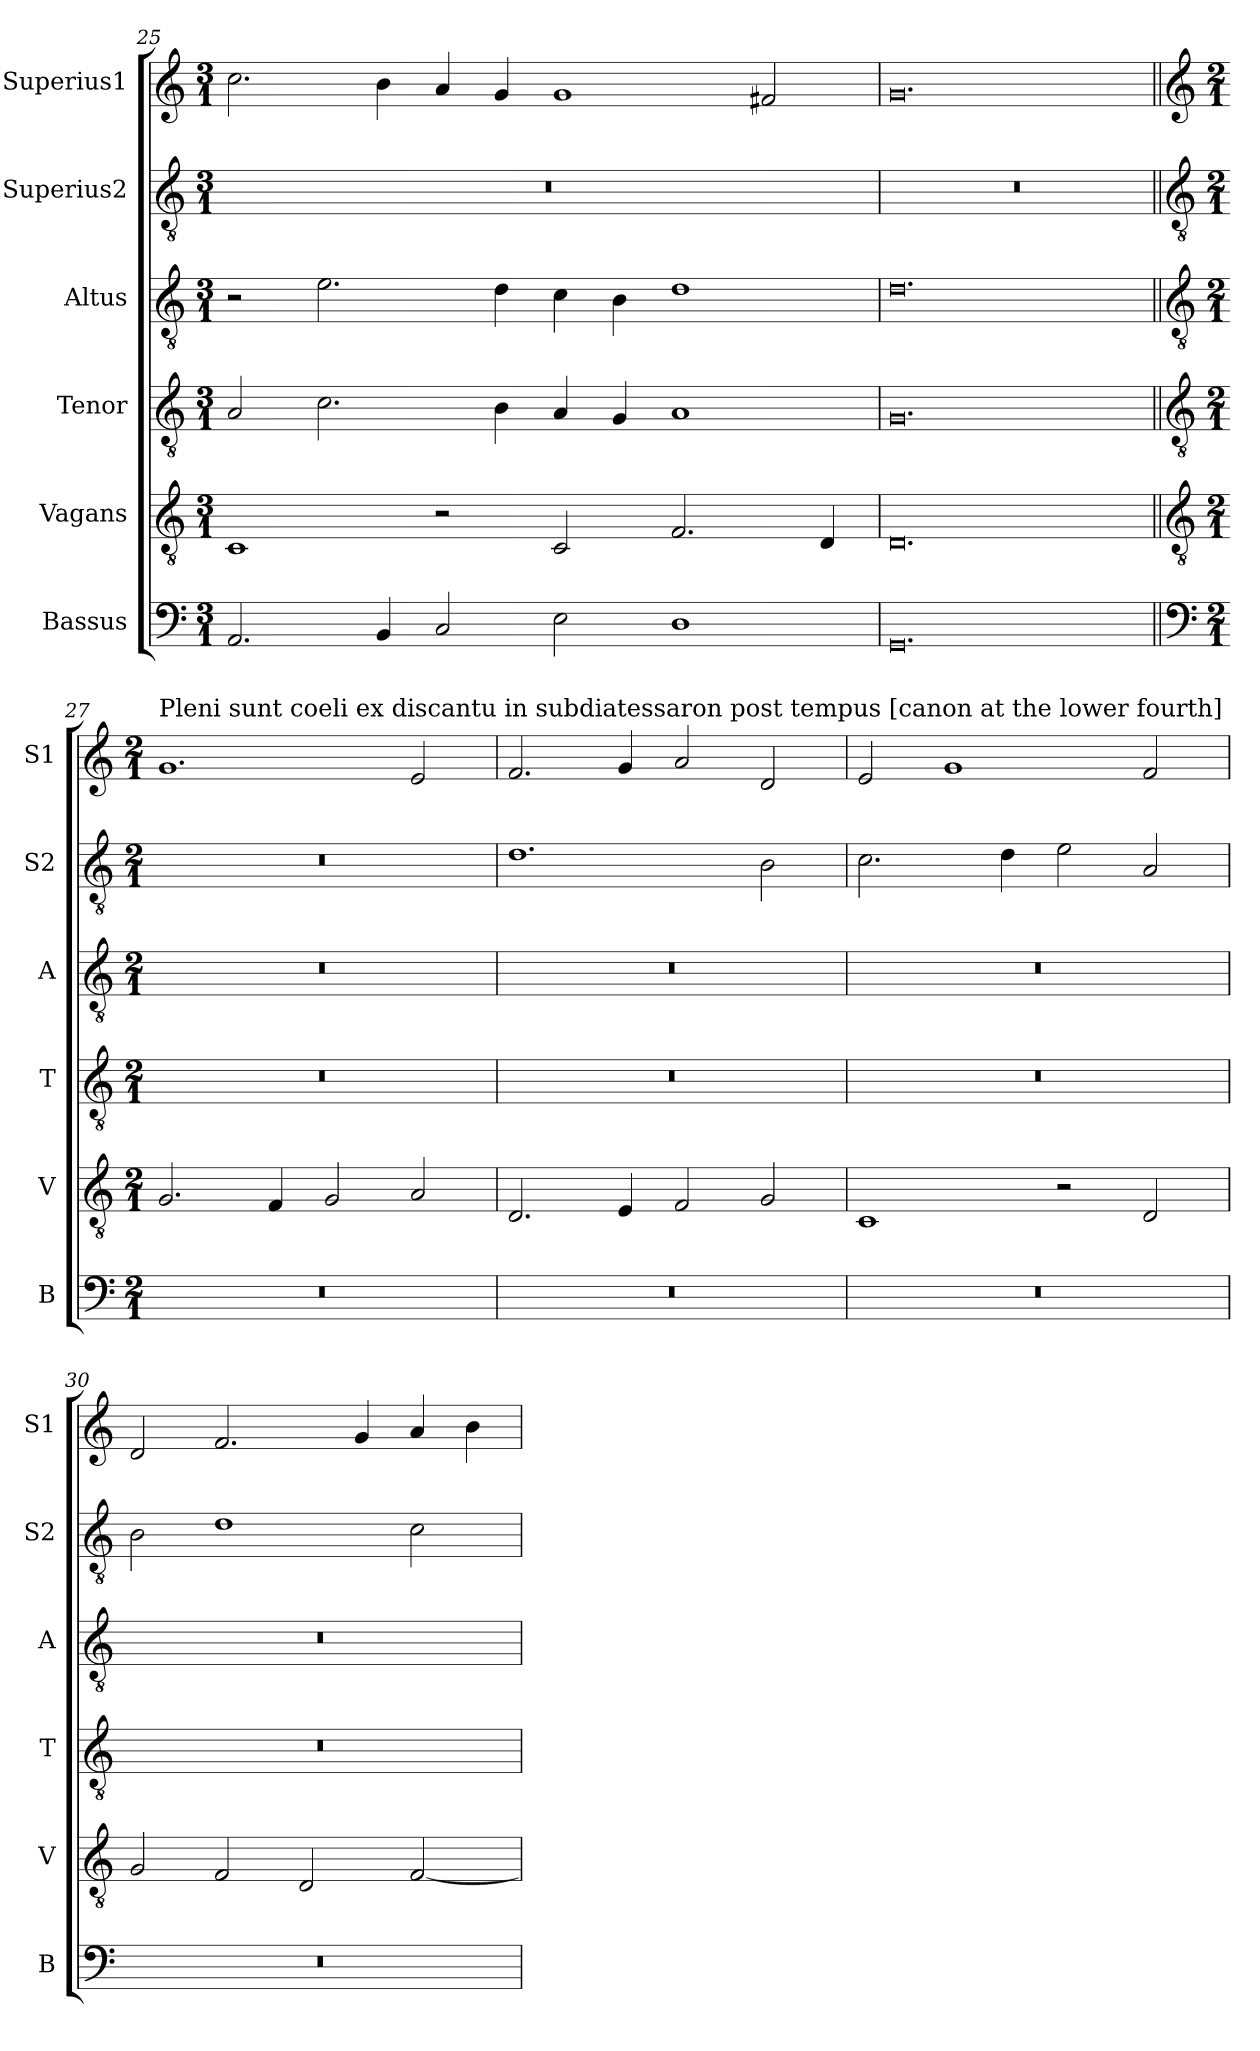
**kern	**kern	**kern	**kern	**kern	**kern
*part6	*part5	*part4	*part3	*part2	*part1
*staff6	*staff5	*staff4	*staff3	*staff2	*staff1
*I"Bassus	*I"Vagans	*I"Tenor	*I"Altus	*I"Superius2	*I"Superius1
*I'B	*I'V	*I'T	*I'A	*I'S2	*I'S1
*clefF4	*clefGv2	*clefGv2	*clefGv2	*clefGv2	*clefG2
*k[]	*k[]	*k[]	*k[]	*k[]	*k[]
*M3/1	*M3/1	*M3/1	*M3/1	*M3/1	*M3/1
=25	=25	=25	=25	=25	=25
2.AA/	1C	2A/	2r	0.r	2.cc\
.	.	2.c\	2.e\	.	.
4BB/	.	.	.	.	4b\
2C/	2r	.	.	.	4a/
.	.	4B\	4d\	.	4g/
2E\	2C/	4A/	4c\	.	1g
.	.	4G/	4B\	.	.
1D	2.F/	1A	1d	.	.
.	.	.	.	.	2f#X/
.	4D/	.	.	.	.
=26	=26	=26	=26	=26	=26
0.GG	0.D	0.G	0.d	0.r	0.g
!!LO:LB:g=z
=27||	=27||	=27||	=27||	=27||	=27||
*clefF4	*clefGv2	*clefGv2	*clefGv2	*clefGv2	*clefG2
*k[]	*k[]	*k[]	*k[]	*k[]	*k[]
*M2/1	*M2/1	*M2/1	*M2/1	*M2/1	*M2/1
!	!	!	!	!	!LO:TX:a:t=Pleni sunt coeli ex discantu in subdiatessaron post tempus [canon at the lower fourth]
0r	2.G/	0r	0r	0r	1.g
.	4F/	.	.	.	.
.	2G/	.	.	.	.
.	2A/	.	.	.	2e/
=28	=28	=28	=28	=28	=28
0r	2.D/	0r	0r	1.d	2.f/
.	4E/	.	.	.	4g/
.	2F/	.	.	.	2a/
.	2G/	.	.	2B\	2d/
=29	=29	=29	=29	=29	=29
0r	1C	0r	0r	2.c\	2e/
.	.	.	.	.	1g
.	.	.	.	4d\	.
.	2r	.	.	2e\	.
.	2D/	.	.	2A/	2f/
=30	=30	=30	=30	=30	=30
0r	2G/	0r	0r	2B\	2d/
.	2F/	.	.	1d	2.f/
.	2D/	.	.	.	.
.	.	.	.	.	4g/
.	[2F/	.	.	2c\	4a/
.	.	.	.	.	4b\
=	=	=	=	=	=
*-	*-	*-	*-	*-	*-
